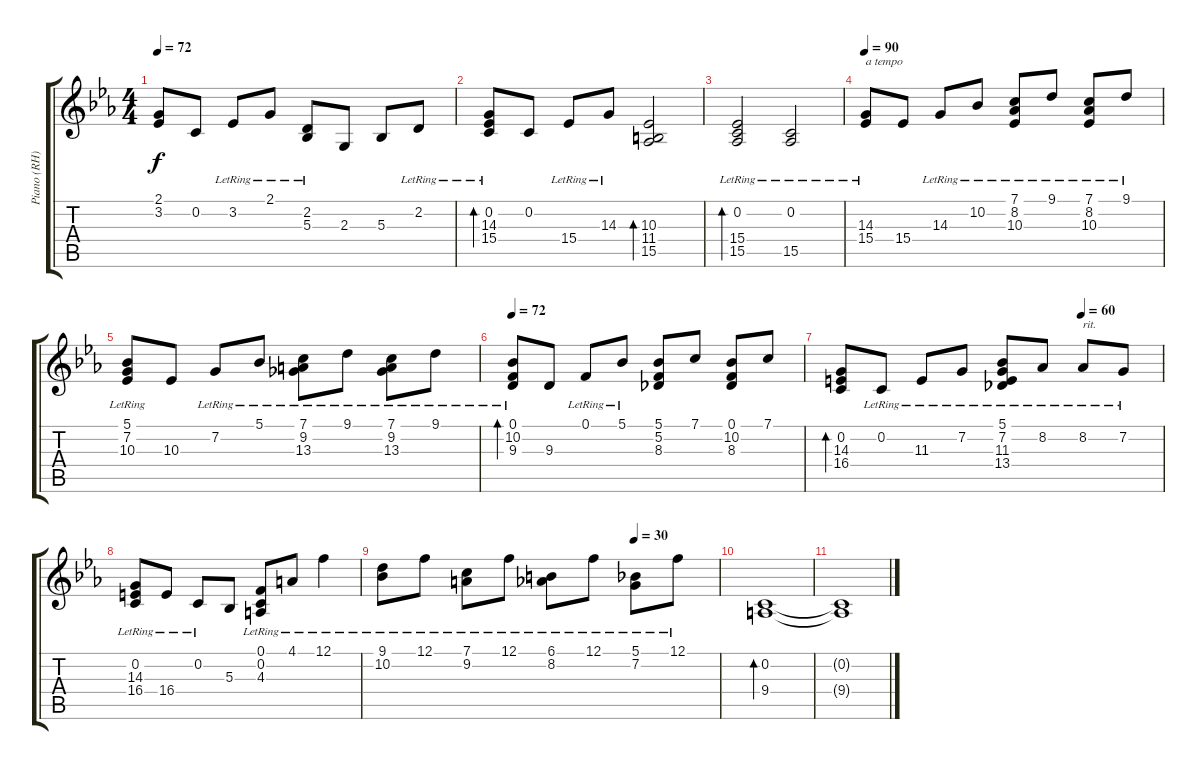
\track ("Piano (RH)" "Piano (RH)") {instrument brightacousticpiano}
\staff {score tabs}
\tuning (F4 C4 F3 C3 F2 C2) {hide}
\ts (4 4)
\tempo 72
\clef g2
\ks eb
(2.1 3.2).8{dy f} 0.2.8 3.2{lr}.8 2.1{lr}.8 (2.2{lr} 5.3).8 2.3.8 5.3.8 2.2{lr}.8 |
(0.2 14.3{lr} 15.4{lr}).8{bd 240} 0.2.8 15.4{lr}.8 14.3{lr}.8 (10.3 11.4 15.5).2{bd 120} |
(0.2 15.4{lr} 15.5).2{bd 120} (0.2{lr} 15.5).2 |
\tempo 90
(14.3{lr} 15.4).8{txt "a tempo"} 15.4.8 14.3{lr}.8 10.2{lr}.8 (7.1{lr} 8.2 10.3).8 9.1{lr}.8 (7.1{lr} 8.2{lr} 10.3).8 9.1{lr}.8 |
(5.1 7.2{lr} 10.3).8 10.3.8 7.2{lr}.8 5.1{lr}.8 (7.1{lr} 9.2{lr} 13.3).8 9.1{lr}.8 (7.1{lr} 9.2{lr} 13.3).8 9.1{lr}.8 |
\tempo 72
(0.1 10.2{lr} 9.3).8{bd 120} 9.3.8 0.1{lr}.8 5.1{lr}.8 (5.1 5.2 8.3).8 7.1.8 (0.1 10.2 8.3).8 7.1.8 |
\tempo (60 0.75)
(0.2 14.3 16.4).8{bd 120} 0.2{lr}.8 11.3{lr}.8 7.2{lr}.8 (5.1{lr} 7.2 11.3 13.4).8 8.2{lr}.8 8.2{lr}.8{txt "rit."} 7.2{lr}.8 |
(0.2{lr} 14.3 16.4{lr}).8 16.4{lr}.8 0.2{lr}.8 5.3.8 (0.1{lr} 0.2 4.3).8 4.1{lr}.8 12.1{lr}.4 |
\tempo (30 0.75)
(9.1{lr} 10.2).8 12.1{lr}.8 (7.1{lr} 9.2).8 12.1{lr}.8 (6.1{lr} 8.2).8 12.1{lr}.8 (5.1{lr} 7.2).8 12.1{lr}.8 |
(0.2 9.4).1{bd 240 volume 13} |
(0.2{t} 9.4{t}).1
